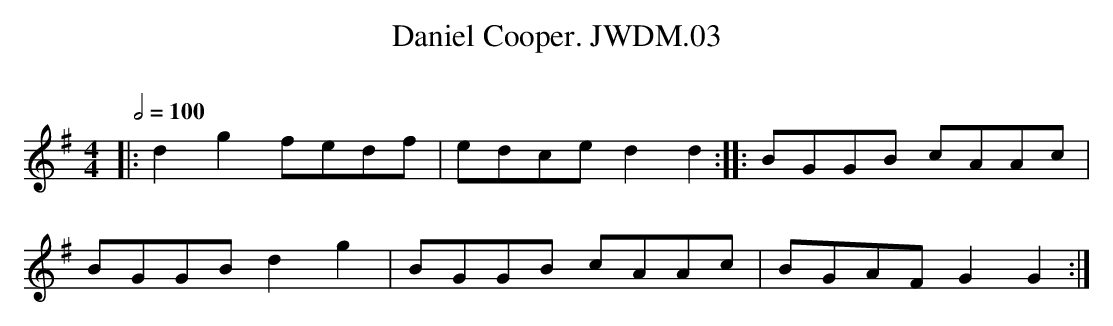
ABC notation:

X:1
T:Daniel Cooper. JWDM.03
M:4/4
L:1/8
Q:1/2=100
O:
K:G
|:d2g2 fedf|edce d2d2::BGGB cAAc|
BGGB d2g2|BGGB cAAc|BGAF G2G2:|
